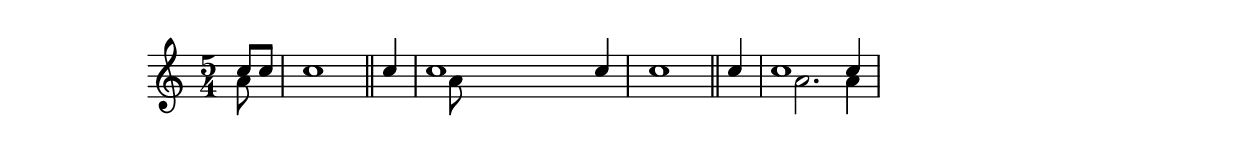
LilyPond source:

\version "2.18.2"

\language "english"

keyTime = {
    \time 5/4
    \partial 4
}

Soprano = \relative c'' {
  \voiceOne
  \keyTime
    c8 c
    c1 \bar "||" c4
    c1 c4
    c1 \bar "||" c4
    c1 c4
}

Alto = \relative c'' {
  \voiceTwo
  \keyTime
    a8 s8*12
    a8 s4*10
    a2. a4
}

\score
{
  <<
    \new Staff = "treble" \with {}
    <<
      \clef "treble"
      \new Voice = "SopranoVoice" \Soprano
      \new Voice = "AltoVoice" \Alto
    >>
  >>
}
